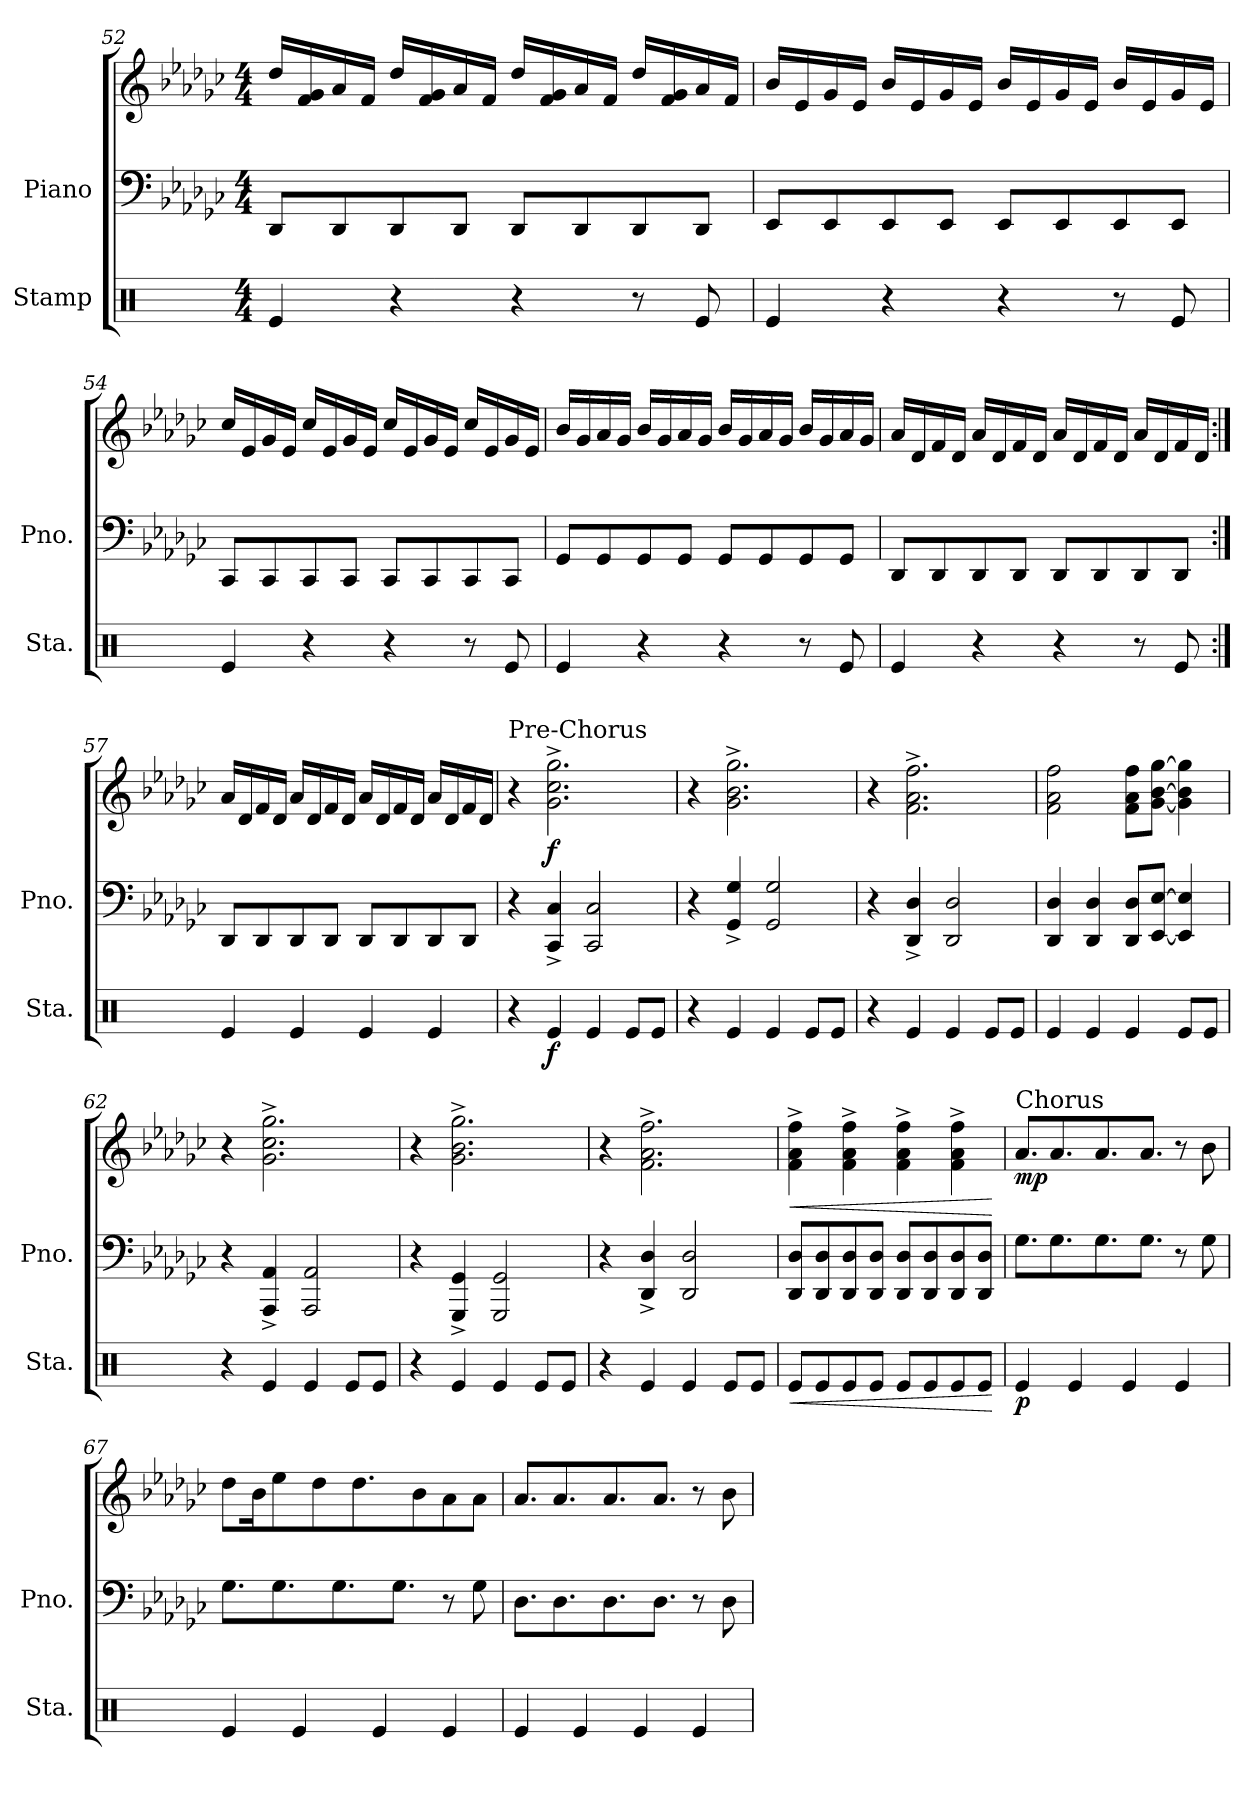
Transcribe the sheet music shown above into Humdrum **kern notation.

**kern	**dynam	**kern	**kern	**dynam
*part2	*part2	*part1	*part1	*part1
*staff3	*staff3	*staff2	*staff1	*staff1/2
*I"Stamp	*	*I"Piano	*	*
*I'Sta.	*	*I'Pno.	*	*
*clefX	*	*clefF4	*clefG2	*
*k[]	*	*k[b-e-a-d-g-c-]	*k[b-e-a-d-g-c-]	*
*M4/4	*	*M4/4	*M4/4	*
=52	=52	=52	=52	=52
4Re/	.	8DD-/L	16dd-/LL	.
.	.	.	16f/ 16g-/	.
.	.	8DD-/	16a-/	.
.	.	.	16f/JJ	.
4r	.	8DD-/	16dd-/LL	.
.	.	.	16f/ 16g-/	.
.	.	8DD-/J	16a-/	.
.	.	.	16f/JJ	.
4r	.	8DD-/L	16dd-/LL	.
.	.	.	16f/ 16g-/	.
.	.	8DD-/	16a-/	.
.	.	.	16f/JJ	.
8r	.	8DD-/	16dd-/LL	.
.	.	.	16f/ 16g-/	.
8Re/	.	8DD-/J	16a-/	.
.	.	.	16f/JJ	.
!!LO:PB:g=z
=53	=53	=53	=53	=53
4Re/	.	8EE-/L	16b-/LL	.
.	.	.	16e-/	.
.	.	8EE-/	16g-/	.
.	.	.	16e-/JJ	.
4r	.	8EE-/	16b-/LL	.
.	.	.	16e-/	.
.	.	8EE-/J	16g-/	.
.	.	.	16e-/JJ	.
4r	.	8EE-/L	16b-/LL	.
.	.	.	16e-/	.
.	.	8EE-/	16g-/	.
.	.	.	16e-/JJ	.
8r	.	8EE-/	16b-/LL	.
.	.	.	16e-/	.
8Re/	.	8EE-/J	16g-/	.
.	.	.	16e-/JJ	.
=54	=54	=54	=54	=54
4Re/	.	8CC-/L	16cc-/LL	.
.	.	.	16e-/	.
.	.	8CC-/	16g-/	.
.	.	.	16e-/JJ	.
4r	.	8CC-/	16cc-/LL	.
.	.	.	16e-/	.
.	.	8CC-/J	16g-/	.
.	.	.	16e-/JJ	.
4r	.	8CC-/L	16cc-/LL	.
.	.	.	16e-/	.
.	.	8CC-/	16g-/	.
.	.	.	16e-/JJ	.
8r	.	8CC-/	16cc-/LL	.
.	.	.	16e-/	.
8Re/	.	8CC-/J	16g-/	.
.	.	.	16e-/JJ	.
!!LO:LB:g=z
=55	=55	=55	=55	=55
4Re/	.	8GG-/L	16b-/LL	.
.	.	.	16g-/	.
.	.	8GG-/	16a-/	.
.	.	.	16g-/JJ	.
4r	.	8GG-/	16b-/LL	.
.	.	.	16g-/	.
.	.	8GG-/J	16a-/	.
.	.	.	16g-/JJ	.
4r	.	8GG-/L	16b-/LL	.
.	.	.	16g-/	.
.	.	8GG-/	16a-/	.
.	.	.	16g-/JJ	.
8r	.	8GG-/	16b-/LL	.
.	.	.	16g-/	.
8Re/	.	8GG-/J	16a-/	.
.	.	.	16g-/JJ	.
=56	=56	=56	=56	=56
4Re/	.	8DD-/L	16a-/LL	.
.	.	.	16d-/	.
.	.	8DD-/	16f/	.
.	.	.	16d-/JJ	.
4r	.	8DD-/	16a-/LL	.
.	.	.	16d-/	.
.	.	8DD-/J	16f/	.
.	.	.	16d-/JJ	.
4r	.	8DD-/L	16a-/LL	.
.	.	.	16d-/	.
.	.	8DD-/	16f/	.
.	.	.	16d-/JJ	.
8r	.	8DD-/	16a-/LL	.
.	.	.	16d-/	.
8Re/	.	8DD-/J	16f/	.
.	.	.	16d-/JJ	.
!!LO:LB:g=z
=57:|!	=57:|!	=57:|!	=57:|!	=57:|!
4Re/	.	8DD-/L	16a-/LL	.
.	.	.	16d-/	.
.	.	8DD-/	16f/	.
.	.	.	16d-/JJ	.
4Re/	.	8DD-/	16a-/LL	.
.	.	.	16d-/	.
.	.	8DD-/J	16f/	.
.	.	.	16d-/JJ	.
4Re/	.	8DD-/L	16a-/LL	.
.	.	.	16d-/	.
.	.	8DD-/	16f/	.
.	.	.	16d-/JJ	.
4Re/	.	8DD-/	16a-/LL	.
.	.	.	16d-/	.
.	.	8DD-/J	16f/	.
.	.	.	16d-/JJ	.
=58	=58	=58	=58	=58
!	!	!	!LO:TX:a:t=Pre-Chorus	!
4r	.	4r	4r	.
!	!LO:DY:b	!	!	!LO:DY:b
4Re/	f	4CC-/^ 4C-/^	2.g-\^ 2.cc-\^ 2.gg-\^	f
4Re/	.	2CC-/ 2C-/	.	.
8Re/L	.	.	.	.
8Re/J	.	.	.	.
=59	=59	=59	=59	=59
4r	.	4r	4r	.
4Re/	.	4GG-/^ 4G-/^	2.g-\^ 2.b-\^ 2.gg-\^	.
4Re/	.	2GG-/ 2G-/	.	.
8Re/L	.	.	.	.
8Re/J	.	.	.	.
=60	=60	=60	=60	=60
4r	.	4r	4r	.
4Re/	.	4DD-/^ 4D-/^	2.f\^ 2.a-\^ 2.ff\^	.
4Re/	.	2DD-/ 2D-/	.	.
8Re/L	.	.	.	.
8Re/J	.	.	.	.
!!LO:LB:g=z
=61	=61	=61	=61	=61
4Re/	.	4DD-/ 4D-/	2f\ 2a-\ 2ff\	.
4Re/	.	4DD-/ 4D-/	.	.
4Re/	.	8DD-/ 8D-/L	8f\ 8a-\ 8ff\L	.
.	.	[8EE-/ [8E-/J	[8g-\ [8b-\ [8gg-\J	.
8Re/L	.	4EE-/] 4E-/]	4g-\] 4b-\] 4gg-\]	.
8Re/J	.	.	.	.
=62	=62	=62	=62	=62
4r	.	4r	4r	.
4Re/	.	4AAA-/^ 4AA-/^	2.g-\^ 2.cc-\^ 2.gg-\^	.
4Re/	.	2AAA-/ 2AA-/	.	.
8Re/L	.	.	.	.
8Re/J	.	.	.	.
=63	=63	=63	=63	=63
4r	.	4r	4r	.
4Re/	.	4GGG-/^ 4GG-/^	2.g-\^ 2.b-\^ 2.gg-\^	.
4Re/	.	2GGG-/ 2GG-/	.	.
8Re/L	.	.	.	.
8Re/J	.	.	.	.
=64	=64	=64	=64	=64
4r	.	4r	4r	.
4Re/	.	4DD-/^ 4D-/^	2.f\^ 2.a-\^ 2.ff\^	.
4Re/	.	2DD-/ 2D-/	.	.
8Re/L	.	.	.	.
8Re/J	.	.	.	.
=65	=65	=65	=65	=65
!	!LO:HP:b	!	!	!LO:HP:b
8Re/L	<	8DD-/ 8D-/L	4f\^ 4a-\^ 4ff\^	<
8Re/	.	8DD-/ 8D-/	.	.
8Re/	.	8DD-/ 8D-/	4f\^ 4a-\^ 4ff\^	.
8Re/J	.	8DD-/ 8D-/J	.	.
8Re/L	.	8DD-/ 8D-/L	4f\^ 4a-\^ 4ff\^	.
8Re/	.	8DD-/ 8D-/	.	.
8Re/	.	8DD-/ 8D-/	4f\^ 4a-\^ 4ff\^	.
8Re/J	.	8DD-/ 8D-/J	.	.
.	[	.	.	[
!!LO:PB:g=z
=66	=66	=66	=66	=66
!	!	!	!LO:TX:a:t=Chorus	!
!	!LO:DY:b	!	!	!LO:DY:b
4Re/	p	8.G-\L	8.a-/L	mp
.	.	8.G-\	8.a-/	.
4Re/	.	.	.	.
.	.	8.G-\	8.a-/	.
4Re/	.	.	.	.
.	.	8.G-\J	8.a-/J	.
4Re/	.	8r	8r	.
.	.	8G-\	8b-\	.
=67	=67	=67	=67	=67
4Re/	.	8.G-\L	8dd-\L	.
.	.	.	16b-\K	.
.	.	8.G-\	8ee-\	.
4Re/	.	.	.	.
.	.	.	8dd-\	.
.	.	8.G-\	.	.
.	.	.	8.dd-\	.
4Re/	.	.	.	.
.	.	8.G-\J	.	.
.	.	.	8b-\	.
4Re/	.	8r	8a-\	.
.	.	8G-\	8a-\J	.
=68	=68	=68	=68	=68
4Re/	.	8.D-\L	8.a-/L	.
.	.	8.D-\	8.a-/	.
4Re/	.	.	.	.
.	.	8.D-\	8.a-/	.
4Re/	.	.	.	.
.	.	8.D-\J	8.a-/J	.
4Re/	.	8r	8r	.
.	.	8D-\	8b-\	.
=	=	=	=	=
*-	*-	*-	*-	*-
